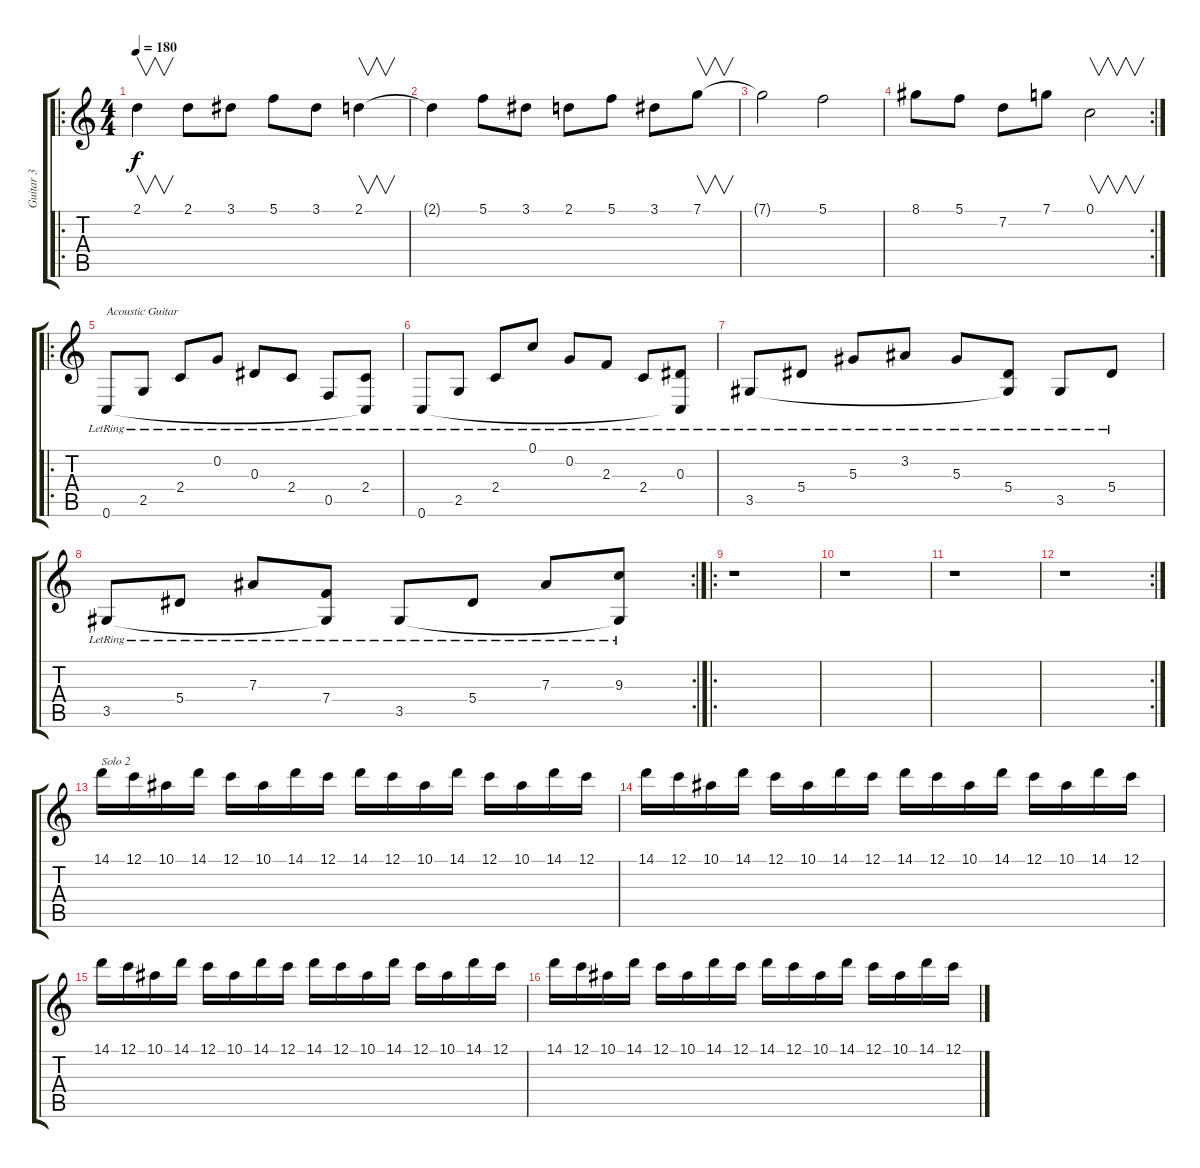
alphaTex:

\track ("Guitar 3" "Guitar 3") {instrument distortionguitar}
\staff {score tabs}
\tuning (C4 G3 Eb3 Bb2 F2 C2) {hide}
\ro
\ts (4 4)
\tempo 180
\clef g2
\ks c
2.1.4{v dy f instrument distortionguitar} 2.1.8 3.1.8 5.1.8 3.1.8 2.1.4{v} |
2.1{t}.4 5.1.8 3.1.8 2.1.8 5.1.8 3.1.8 7.1.8{v} |
7.1{t}.2 5.1.2 |
\rc 2
8.1.8 5.1.8 7.2.8 7.1.8 0.1.2{v} |
\ro
0.6{lr}.8{txt "Acoustic Guitar" instrument acousticguitarsteel} 2.5{lr}.8 2.4{lr}.8 0.2{lr}.8 0.3{lr}.8 2.4{lr}.8 0.5{lr}.8 (2.4{lr} 0.6{t}).8 |
0.6{lr}.8 2.5{lr}.8 2.4{lr}.8 0.1{lr}.8 0.2{lr}.8 2.3{lr}.8 2.4{lr}.8 (0.3{lr} 0.6{t}).8 |
3.5{lr}.8 5.4{lr}.8 5.3{lr}.8 3.2{lr}.8 5.3{lr}.8 (5.4{lr} 3.5{t}).8 3.5{lr}.8 5.4{lr}.8 |
\rc 2
3.5{lr}.8 5.4{lr}.8 7.3{lr}.8 (7.4{lr} 3.5{t}).8 3.5{lr}.8 5.4{lr}.8 7.3{lr}.8 (9.3{lr} 3.5{t}).8 |
\ro
r.1 |
r.1 |
r.1 |
\rc 2
r.1 |
14.1.16{txt "Solo 2" instrument distortionguitar} 12.1.16 10.1.16 14.1.16 12.1.16 10.1.16 14.1.16 12.1.16 14.1.16 12.1.16 10.1.16 14.1.16 12.1.16 10.1.16 14.1.16 12.1.16 |
14.1.16 12.1.16 10.1.16 14.1.16 12.1.16 10.1.16 14.1.16 12.1.16 14.1.16 12.1.16 10.1.16 14.1.16 12.1.16 10.1.16 14.1.16 12.1.16 |
14.1.16 12.1.16 10.1.16 14.1.16 12.1.16 10.1.16 14.1.16 12.1.16 14.1.16 12.1.16 10.1.16 14.1.16 12.1.16 10.1.16 14.1.16 12.1.16 |
14.1.16 12.1.16 10.1.16 14.1.16 12.1.16 10.1.16 14.1.16 12.1.16 14.1.16 12.1.16 10.1.16 14.1.16 12.1.16 10.1.16 14.1.16 12.1.16
